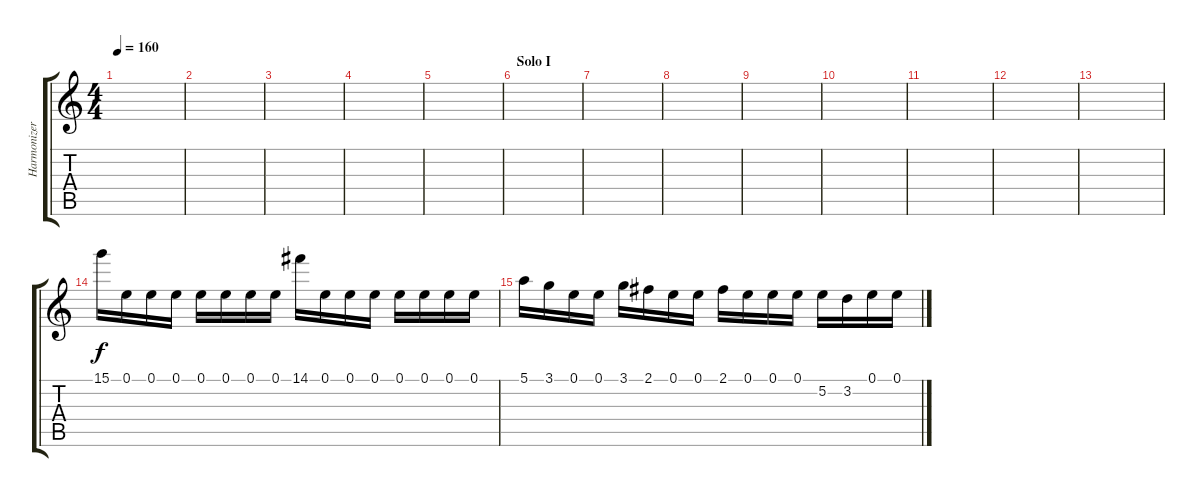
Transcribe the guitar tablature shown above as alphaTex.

\track ("Harmonizer" "Harmonizer") {instrument distortionguitar}
\staff {score tabs}
\tuning (E4 B3 G3 D3 A2 E2) {hide}
\ts (4 4)
\tempo 160
\clef g2
\ks c
|
|
|
|
|
\section ("" "Solo I")
|
|
|
|
|
|
|
|
15.1.16 0.1.16 0.1.16 0.1.16 0.1.16 0.1.16 0.1.16 0.1.16 14.1.16 0.1.16 0.1.16 0.1.16 0.1.16 0.1.16 0.1.16 0.1.16 |
5.1.16 3.1.16 0.1.16 0.1.16 3.1.16 2.1.16 0.1.16 0.1.16 2.1.16 0.1.16 0.1.16 0.1.16 5.2.16 3.2.16 0.1.16 0.1.16
